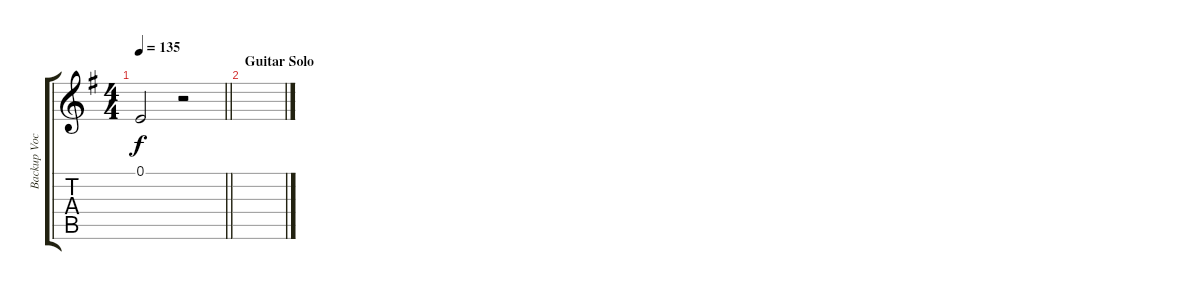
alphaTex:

\track ("Backup Vocals" "Backup Voc") {instrument choiraahs}
\staff {score tabs}
\tuning (E4 B3 G3 D3 A2 E2) {hide}
\ts (4 4)
\tempo 135
\clef g2
\barLineRight lightlight
\ks g
0.1{t}.2{dy f} r.2 |
\section ("" "Guitar Solo")
